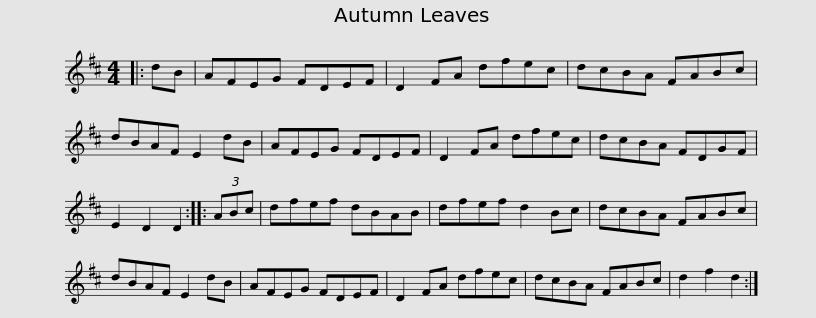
X:1
L:1/8
M:4/4
I:linebreak $
K:D
V:1 treble
V:1
|: dB | AFEG FDEF | D2 FA dfec | dcBA FABc | dBAF E2 dB | %5
 AFEG FDEF |$ D2 FA dfec | dcBA FDGF | E2 D2 D2 :: (3ABc | %10
 dfef dBAB | dfef d2 Bc | dcBA FABc |$ dBAF E2 dB | AFEG FDEF | %15
 D2 FA dfec | dcBA FABc | d2 f2 d2 :| %18
